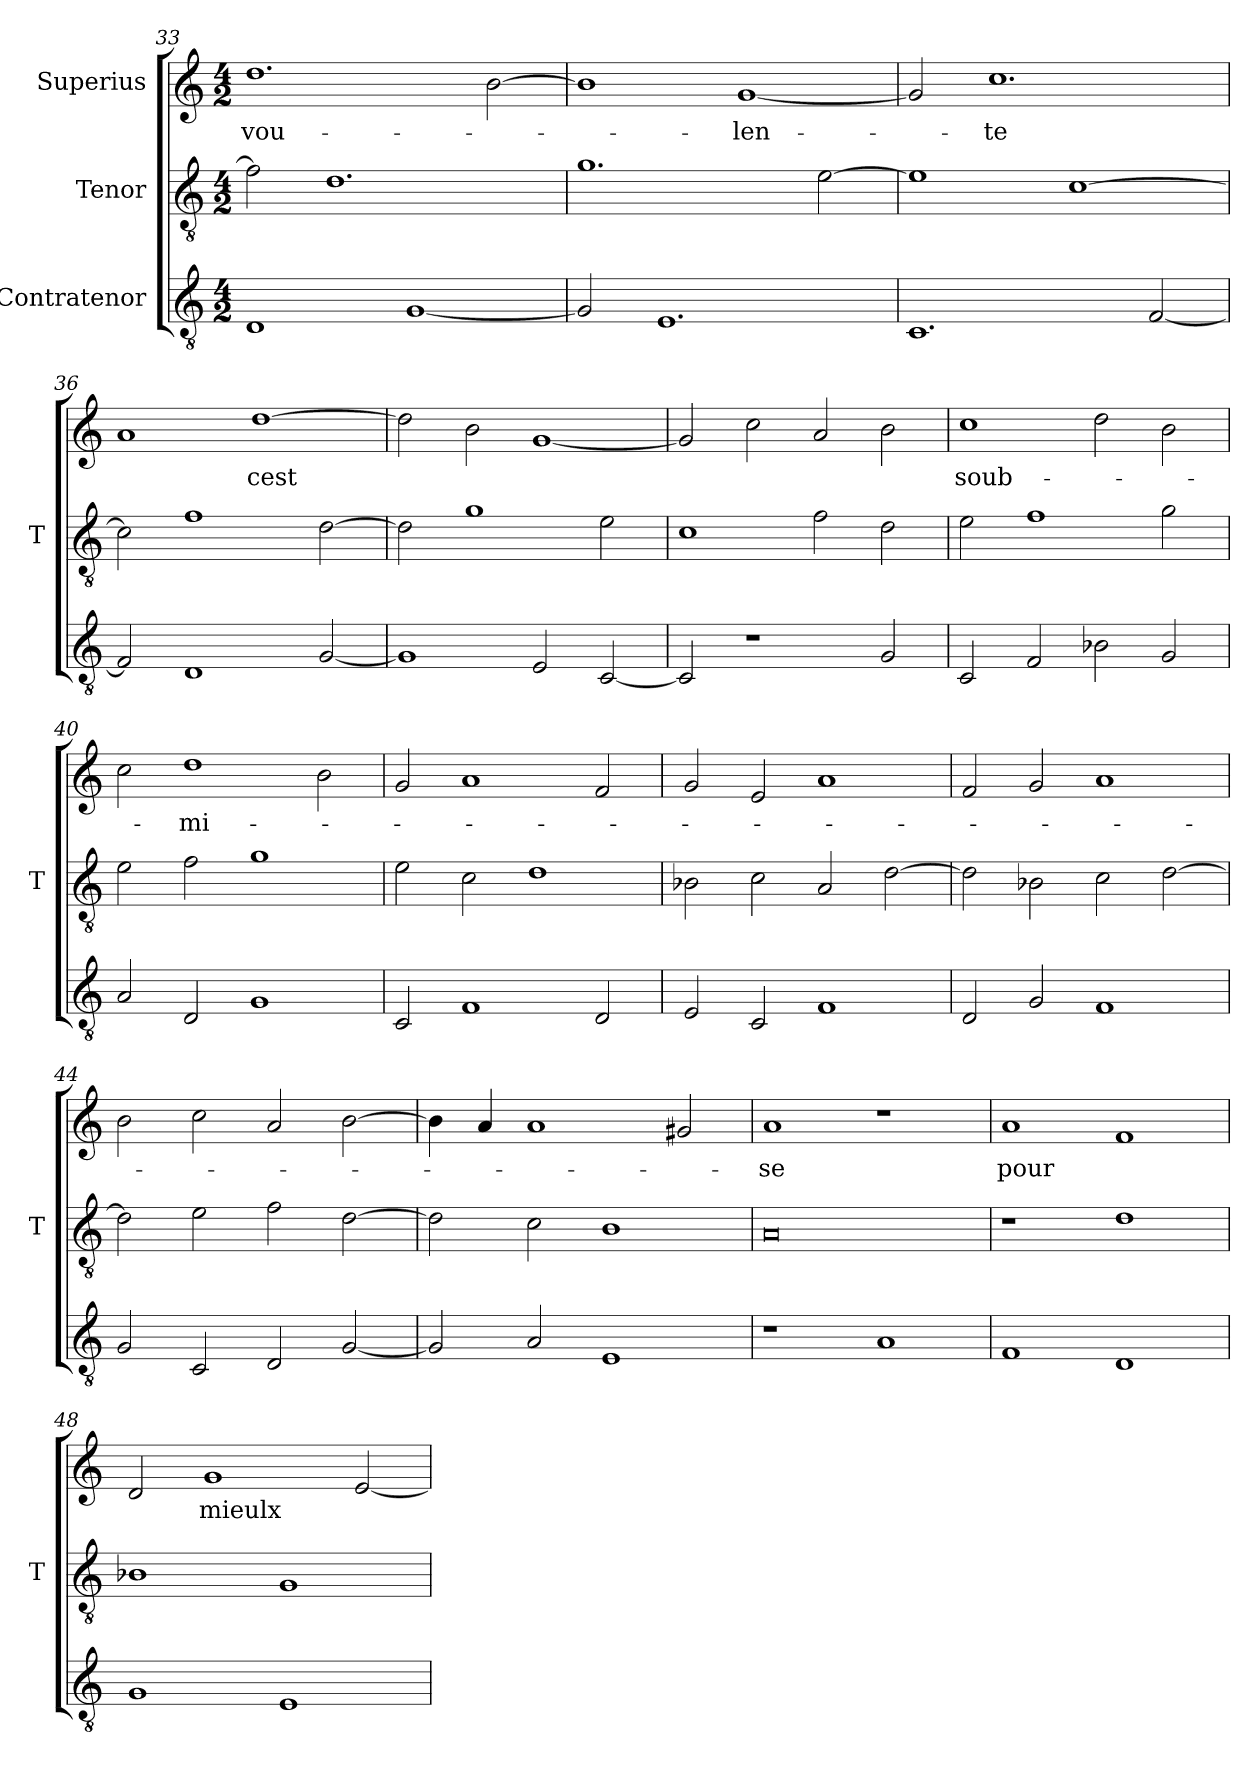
**kern	**kern	**kern	**text
*part3	*part2	*part1	*part1
*staff3	*staff2	*staff1	*staff1
*I"Contratenor	*I"Tenor	*I"Superius	*
*	*I'T	*	*
*clefGv2	*clefGv2	*clefG2	*
*M4/2	*M4/2	*M4/2	*
=33	=33	=33	=33
1D	2f]	1.dd	vou-
.	1.d	.	.
[1G	.	.	.
.	.	[2b	.
=34	=34	=34	=34
2G]	1.g	1b]	.
1.E	.	.	.
.	.	[1g	-len-
.	[2e	.	.
=35	=35	=35	=35
1.C	1e]	2g]	.
.	.	1.cc	-te
.	[1c	.	.
[2F	.	.	.
=36	=36	=36	=36
2F]	2c]	1a	.
1D	1f	.	.
.	.	[1dd	-cest
[2G	[2d	.	.
=37	=37	=37	=37
1G]	2d]	2dd]	.
.	1g	2b	.
2E	.	[1g	.
[2C	2e	.	.
=38	=38	=38	=38
2C]	1c	2g]	.
1r	.	2cc	.
.	2f	2a	.
2G	2d	2b	.
=39	=39	=39	=39
2C	2e	1cc	soub-
2F	1f	.	.
2B-X	.	2dd	.
2G	2g	2b	.
=40	=40	=40	=40
2A	2e	2cc	.
2D	2f	1dd	-mi-
1G	1g	.	.
.	.	2b	.
=41	=41	=41	=41
2C	2e	2g	.
1F	2c	1a	.
.	1d	.	.
2D	.	2f	.
=42	=42	=42	=42
2E	2B-X	2g	.
2C	2c	2e	.
1F	2A	1a	.
.	[2d	.	.
=43	=43	=43	=43
2D	2d]	2f	.
2G	2B-X	2g	.
1F	2c	1a	.
.	[2d	.	.
=44	=44	=44	=44
2G	2d]	2b	.
2C	2e	2cc	.
2D	2f	2a	.
[2G	[2d	[2b	.
=45	=45	=45	=45
2G]	2d]	4b]	.
.	.	4a	.
2A	2c	1a	.
1E	1B	.	.
.	.	2g#X	.
=46	=46	=46	=46
1r	0A	1a	-se
1A	.	1r	.
=47	=47	=47	=47
1F	1r	1a	-pour
1D	1d	1f	.
=48	=48	=48	=48
1G	1B-X	2d	.
.	.	1g	-mieulx
1E	1G	.	.
.	.	[2e	.
=	=	=	=
*-	*-	*-	*-
